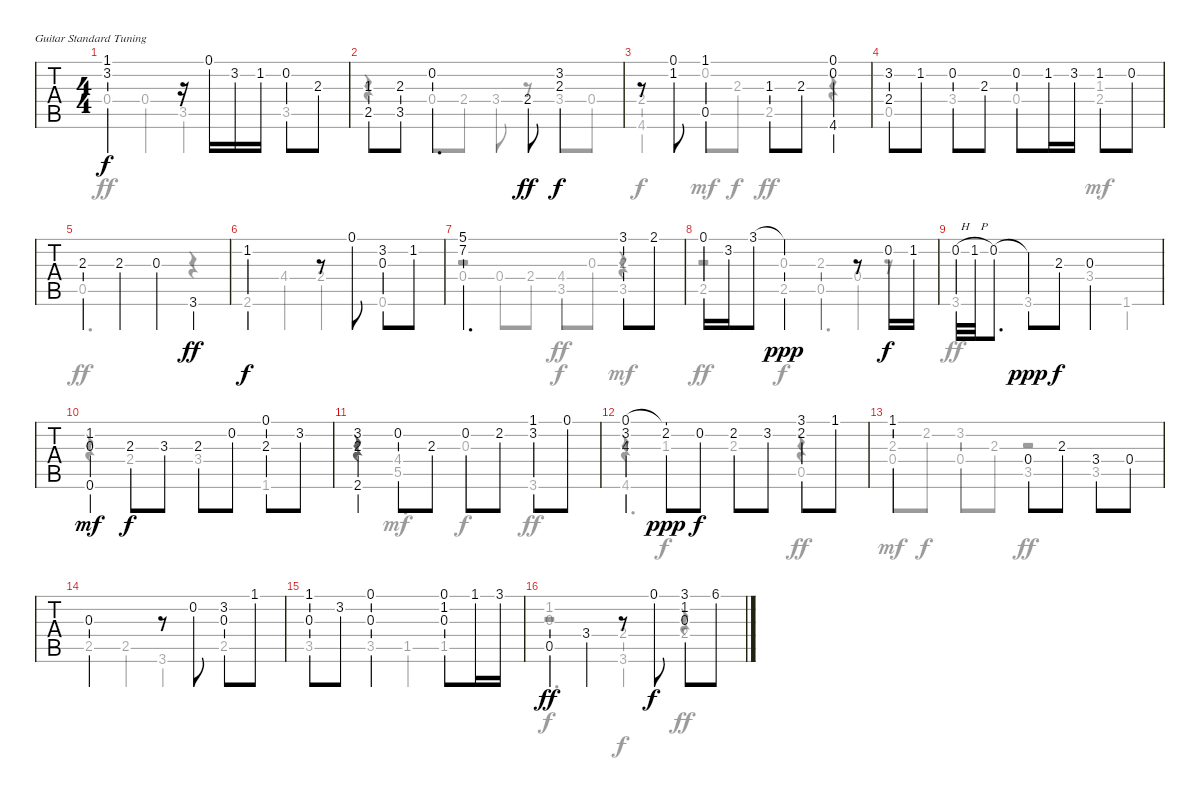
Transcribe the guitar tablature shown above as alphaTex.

\bracketExtendMode groupsimilarinstruments
\singleTrackTrackNamePolicy hidden
\multiTrackTrackNamePolicy hidden
\firstSystemTrackNameOrientation horizontal
\otherSystemsTrackNameOrientation horizontal
\track "" {instrument acousticguitarnylon}
\staff {tabs}
\tuning (E4 B3 G3 D3 A2 E2)
\voice
\ts (4 4)
\tempo (75 hide)
\clef g2
\scale
1.41407
\ks c
(1.1 3.2).2{dy f} r.16 0.1.16 3.2.16 1.2.16 0.2.8 2.3.8 |
\scale
0.673711 (1.3 2.5).8 (2.3 3.5).8 0.2.4{d} 2.4.8{dy ff} (3.2 2.3).4{dy f} |
\scale
0.955864 r.8 (0.1 1.2).8 (1.1 0.5).4 1.3.8 2.3.8 (0.1 0.2 4.6).4 |
\scale
0.955864 (3.2 2.4).8 1.2.8 0.2.8 2.3.8 0.2.8 1.2.16 3.2.16 1.2.8 0.2.8 |
\scale
0.839247 2.3.4 2.3.4 0.3.4 3.6.4{dy ff} |
\scale
0.984504 1.2.2{dy f} r.8 0.1.8 (3.2 0.3).8 1.2.8 |
\scale
1.05454 (5.1 7.2).2{d} 3.1.8 2.1.8 |
\scale
1.12086 0.1.16 3.2.16 3.1.8 3.1{t}.2{dy ppp} r.8 0.2.16{dy f} 1.2.16 |
\scale
0.515481 0.2{h}.32 1.2{h}.32 0.2.8{d} 0.2{t}.8{dy ppp} 2.3.8{dy f} 0.3.2 |
\scale
0.259428 (1.2 0.3 0.6).4{dy mf} 2.3.8{dy f} 3.3.8 2.3.8 0.2.8 (0.1 2.3).8 3.2.8 |
\scale
0.225029 (3.2 2.3 2.6).4 0.2.8 2.3.8 0.2.8 2.2.8 (1.1 3.2).8 0.1.8 |
(0.1 3.2 4.3).4 (0.1{t} 2.2).8{dy ppp} 0.2.8{dy f} 2.2.8 3.2.8 (3.1 2.2).8 1.1.8 |
1.1.2 0.4.8 2.3.8 3.4.8 0.4.8 |
0.3.2 r.8 0.2.8 (3.2 0.3).8 1.1.8 |
(1.1 0.3).8 3.2.8 (0.1 0.3).2 (0.1 1.2 0.3).8 1.1.16 3.1.16 |
0.5.4{dy ff} 3.4.4 r.8 0.1.8{dy f} (3.1 1.2 0.3).8 6.1.8
\voice
\clef g2
\ottava regular
\simile none
\scale
1.41407
\ks c
0.4.4{dy ff} 0.4.4 3.5.4 3.5.4 |
\scale
0.673711 r.4 0.4.8 2.4.8 3.4.8 r.8 3.4.8 0.4.8 |
\scale
0.955864 (2.4 4.6).4{dy f} 0.2.8{dy mf} 2.3.8{dy f} 2.5.4{dy ff} r.4 |
\scale
0.955864 0.5.4 3.4.4 0.4.4 (1.3 2.4).4{dy mf} |
\scale
0.839247 0.5.2{d dy ff} r.4 |
\scale
0.984504 2.6.4 4.4.4 2.4.4 0.6.4 |
\scale
1.05454 0.4.4 0.4.8 2.4.8 4.4.8{dy f} 0.3.8 (2.3 3.5).4{dy mf} |
\scale
1.12086 2.5.4{dy ff} (0.3 2.5).4{dy f} 2.3.4{d} r.8 |
\scale
0.515481 3.6.4{dy ff} 3.6.4 3.4.4 1.6.4 |
\scale
0.259428 r.4 2.4.4 3.4.4 1.6.4 |
\scale
0.225029 r.4 4.4.4{dy mf} 0.3.4{dy f} 3.6.4{dy ff} |
r.4 1.3.4{dy f} 2.3.4 0.5.4{dy ff} |
2.3.8{dy mf} 2.2.8{dy f} 3.2.8 2.3.8 3.5.4{dy ff} 3.5.4 |
2.5.4 2.5.4 3.6.4 2.5.4 |
3.5.4 3.5.4 1.5.4 1.5.4 |
(1.2 0.3).2{d dy f} 2.4.4{dy ff}
\voice
\clef g2
\ottava regular
\simile none
\scale
1.41407
\ks c
|
\scale
0.673711 |
\scale
0.955864 |
\scale
0.955864 |
\scale
0.839247 |
\scale
0.984504 |
\scale
1.05454 r.2 3.5.4 r.4 |
\scale
1.12086 r.2 0.5.4 0.4.4 |
\scale
0.515481 |
\scale
0.259428 |
\scale
0.225029 r.4 5.5.2{d} |
4.6.2{d} r.4 |
0.4.4 0.4.4 r.2 |
|
|
r.2 (2.4 3.6).4{dy f} r.4
